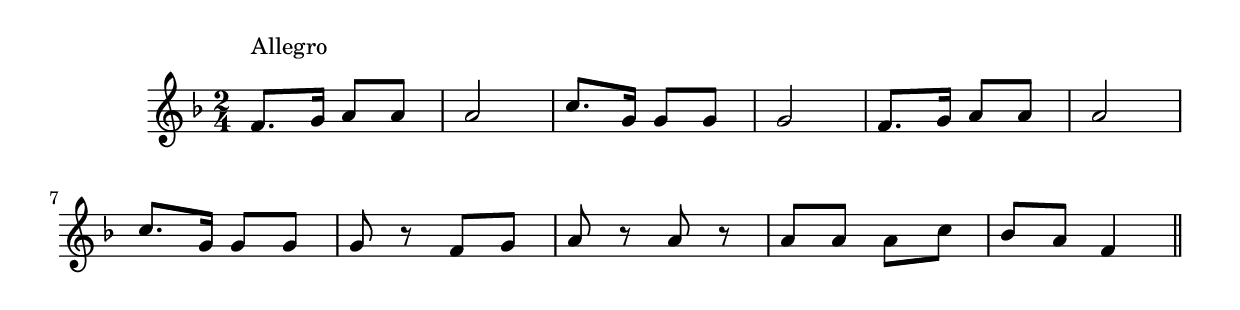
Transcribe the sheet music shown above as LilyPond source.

\version "2.19.49"
%{\header {
  title = "Dans Notre Jardin (France)"
  composer = "anonymous"
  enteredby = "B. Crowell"
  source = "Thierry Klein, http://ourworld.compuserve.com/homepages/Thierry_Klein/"
}%}
\score{{\key f \major
\time 2/4
%{\tempo 8=160
%}\relative c' {
  f8.^\markup{\column { "Allegro" " " }} g16 a8 a | a2 | c8. g16 g8 g | g2 | f8. g16 a8 a | a2 |
  c8. g16 g8 g | g8 r f g | a r a r a a a c | bes a f4 
  \bar "||"
}

}}